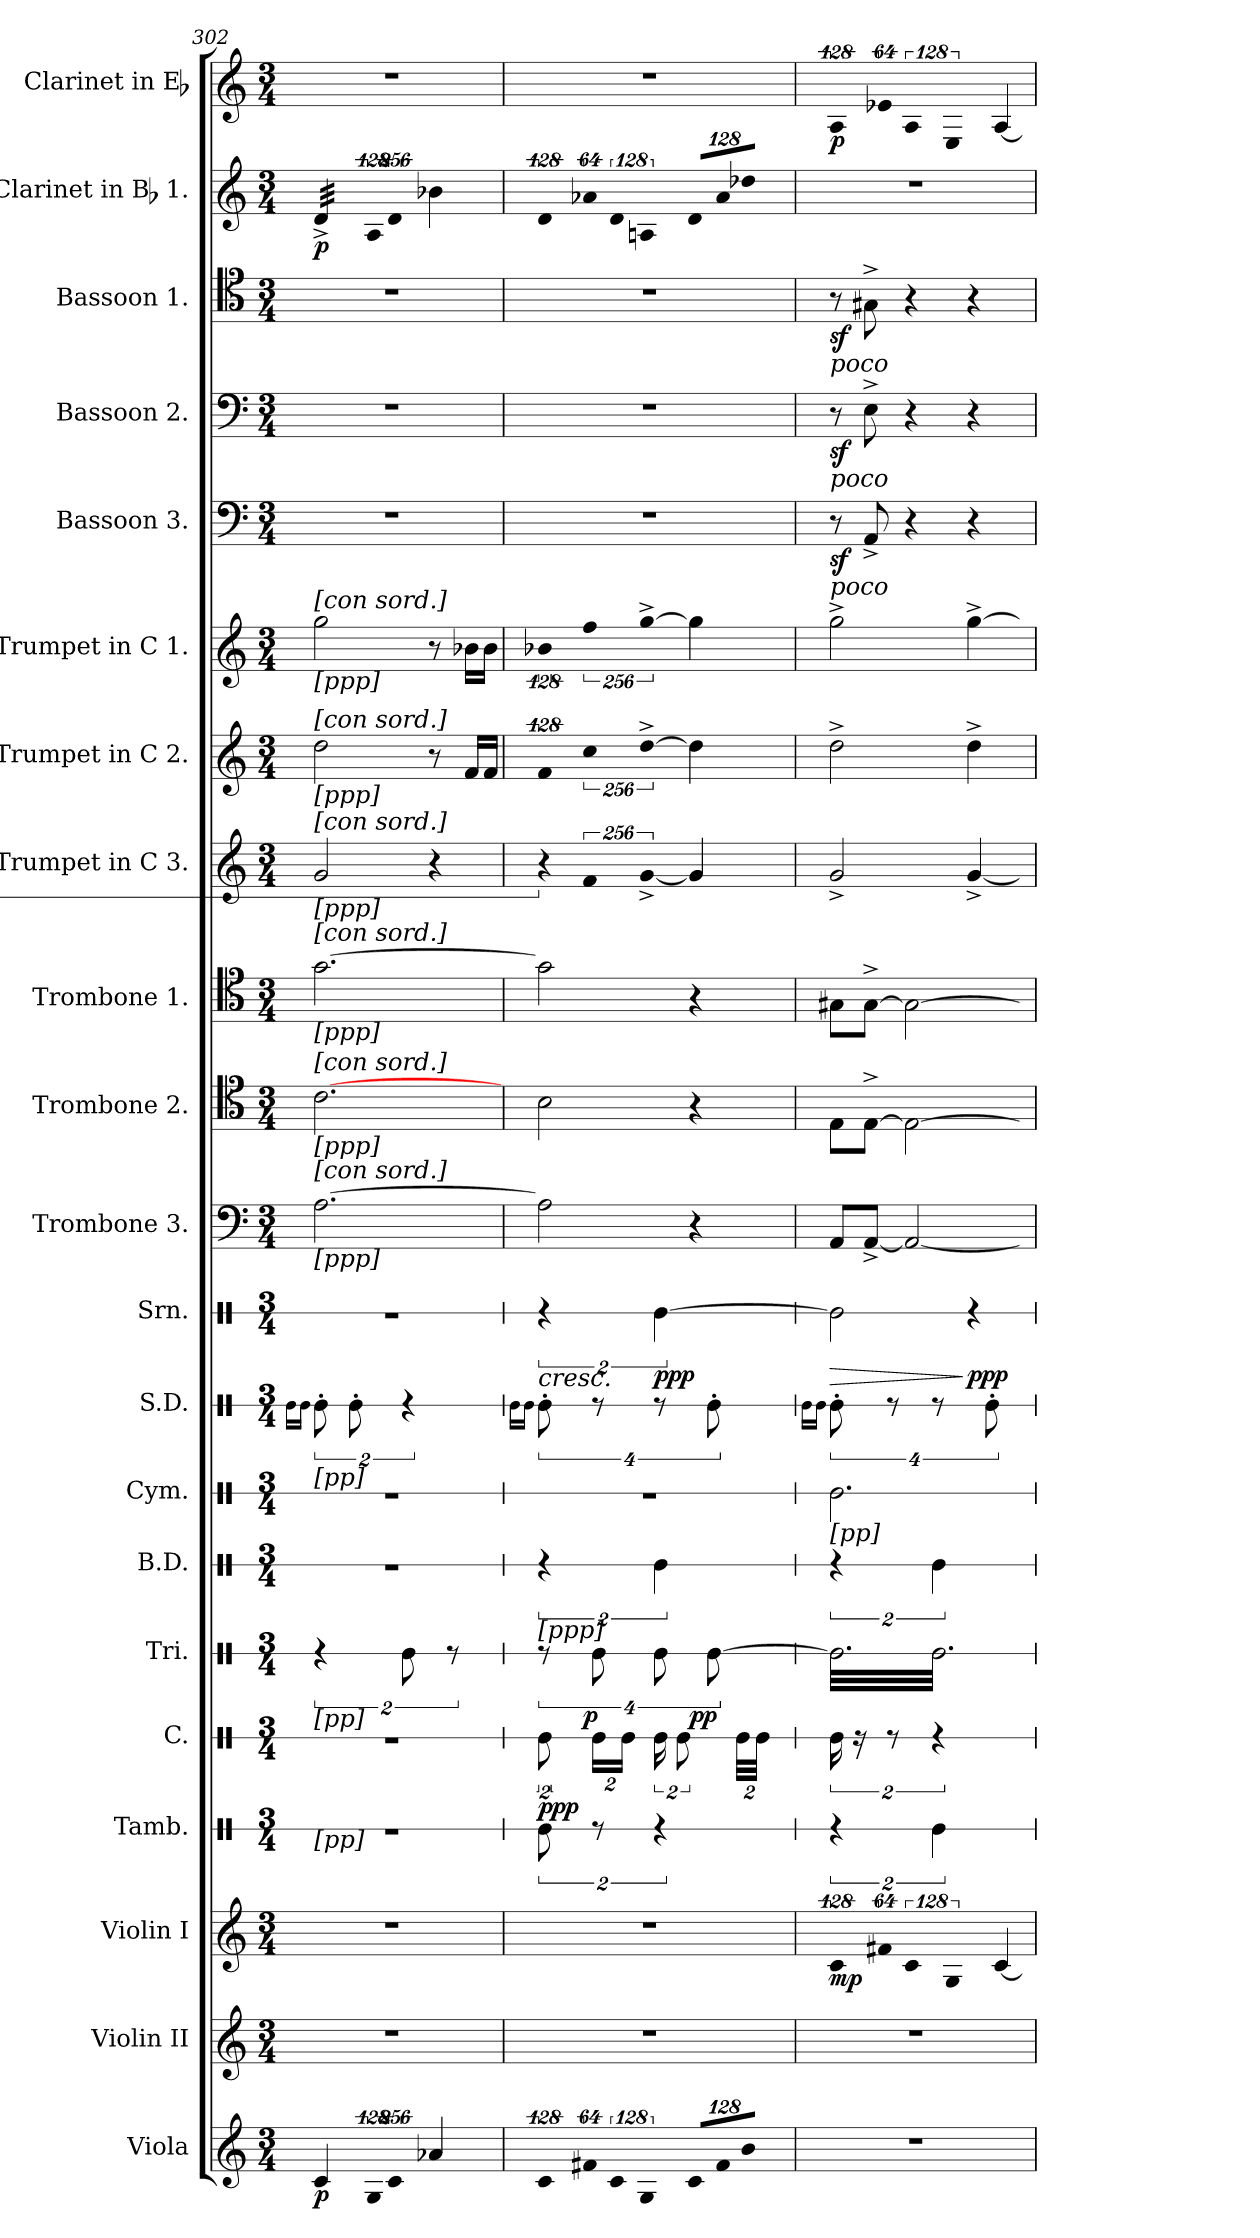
**kern	**dynam	**kern	**kern	**dynam	**kern	**kern	**dynam	**kern	**dynam	**kern	**kern	**kern	**kern	**dynam	**kern	**kern	**kern	**kern	**kern	**kern	**kern	**dynam	**kern	**dynam	**kern	**dynam	**kern	**dynam	**kern	**dynam
*part21	*part21	*part20	*part19	*part19	*part18	*part17	*part17	*part16	*part16	*part15	*part14	*part13	*part12	*part12	*part11	*part10	*part9	*part8	*part7	*part6	*part5	*part5	*part4	*part4	*part3	*part3	*part2	*part2	*part1	*part1
*staff21	*staff21	*staff20	*staff19	*staff19	*staff18	*staff17	*staff17	*staff16	*staff16	*staff15	*staff14	*staff13	*staff12	*staff12	*staff11	*staff10	*staff9	*staff8	*staff7	*staff6	*staff5	*staff5	*staff4	*staff4	*staff3	*staff3	*staff2	*staff2	*staff1	*staff1
*I"Viola	*	*I"Violin II	*I"Violin I	*	*I"Tamb.	*I"C.	*	*I"Tri.	*	*I"B.D.	*I"Cym.	*I"S.D.	*I"Srn.	*	*I"Trombone 3.	*I"Trombone 2.	*I"Trombone 1.	*I"Trumpet in C 3.	*I"Trumpet in C 2.	*I"Trumpet in C 1.	*I"Bassoon 3.	*	*I"Bassoon 2.	*	*I"Bassoon 1.	*	*I"Clarinet in Bb 1.	*	*I"Clarinet in Eb	*
*I'Vla.	*	*I'Vln. II	*I'Vln. I	*	*I'Tamb.	*	*	*I'Tri.	*	*I'B. D.	*I'Cym.	*	*	*	*I'Tbn.	*I'Tbn.	*I'Tbn.	*	*	*	*I'Bsn.	*	*I'Bsn.	*	*I'Bsn.	*	*I'Cl.	*	*	*
!!LO:PB:g=z
*	*	*	*	*	*stria1	*stria1	*	*stria1	*	*stria1	*stria1	*stria1	*stria1	*	*	*	*	*	*	*	*	*	*	*	*	*	*	*	*	*
*clefG2	*	*clefG2	*clefG2	*	*clefX	*clefX	*	*clefX	*	*clefX	*clefX	*clefX	*clefX	*	*clefF4	*clefC4	*clefC4	*clefG2	*clefG2	*clefG2	*clefF4	*	*clefF4	*	*clefC4	*	*clefG2	*	*clefG2	*
*	*	*	*	*	*	*	*	*	*	*	*	*	*	*	*	*	*	*	*	*	*	*	*	*	*	*	*ITrd1c2	*	*ITrd-2c-3	*
*k[]	*	*k[]	*k[]	*	*k[]	*k[]	*	*k[]	*	*k[]	*k[]	*k[]	*k[]	*	*k[]	*k[]	*k[]	*k[]	*k[]	*k[]	*k[]	*	*k[]	*	*k[]	*	*k[b-e-]	*	*k[b-e-a-]	*
*M3/4	*	*M3/4	*M3/4	*	*M3/4	*M3/4	*	*M3/4	*	*M3/4	*M3/4	*M3/4	*M3/4	*	*M3/4	*M3/4	*M3/4	*M3/4	*M3/4	*M3/4	*M3/4	*	*M3/4	*	*M3/4	*	*M3/4	*	*M3/4	*
*MM132	*	*MM132	*MM132	*	*MM132	*MM132	*	*MM132	*	*MM132	*MM132	*MM132	*MM132	*	*MM132	*MM132	*MM132	*MM132	*MM132	*MM132	*MM132	*	*MM132	*	*MM132	*	*MM132	*	*MM132	*
=302	=302	=302	=302	=302	=302	=302	=302	=302	=302	=302	=302	=302	=302	=302	=302	=302	=302	=302	=302	=302	=302	=302	=302	=302	=302	=302	=302	=302	=302	=302
.	.	.	.	.	.	.	.	.	.	.	.	16qRei\LL	.	.	.	.	.	.	.	.	.	.	.	.	.	.	.	.	.	.
.	.	.	.	.	.	.	.	.	.	.	.	16qRei\JJ	.	.	.	.	.	.	.	.	.	.	.	.	.	.	.	.	.	.
!	!	!	!	!	!	!	!	!	!	!	!	!	!	!	!	!	!	!	!	!LO:TX:b:t=[ppp]	!	!	!	!	!	!	!	!	!	!
!	!	!	!	!	!	!	!	!	!	!	!	!	!	!	!	!	!	!	!	!LO:TX:a:t=[con sord.]	!	!	!	!	!	!	!	!	!	!
!	!	!	!	!	!	!	!	!	!	!	!	!	!	!	!	!	!	!	!LO:TX:b:t=[ppp]	!	!	!	!	!	!	!	!	!	!	!
!	!	!	!	!	!	!	!	!	!	!	!	!	!	!	!	!	!	!	!LO:TX:a:t=[con sord.]	!	!	!	!	!	!	!	!	!	!	!
!	!	!	!	!	!	!	!	!	!	!	!	!	!	!	!	!	!	!LO:TX:b:t=[ppp]	!	!	!	!	!	!	!	!	!	!	!	!
!	!	!	!	!	!	!	!	!	!	!	!	!	!	!	!	!	!	!LO:TX:a:t=[con sord.]	!	!	!	!	!	!	!	!	!	!	!	!
!	!	!	!	!	!	!	!	!	!	!	!	!	!	!	!	!	!LO:TX:b:t=[ppp]	!	!	!	!	!	!	!	!	!	!	!	!	!
!	!	!	!	!	!	!	!	!	!	!	!	!	!	!	!	!	!LO:TX:a:t=[con sord.]	!	!	!	!	!	!	!	!	!	!	!	!	!
!	!	!	!	!	!	!	!	!	!	!	!	!	!	!	!	!LO:TX:b:t=[ppp]	!	!	!	!	!	!	!	!	!	!	!	!	!	!
!	!	!	!	!	!	!	!	!	!	!	!	!	!	!	!	!LO:TX:a:t=[con sord.]	!	!	!	!	!	!	!	!	!	!	!	!	!	!
!	!	!	!	!	!	!	!	!	!	!	!	!	!	!	!LO:TX:b:t=[ppp]	!	!	!	!	!	!	!	!	!	!	!	!	!	!	!
!	!	!	!	!	!	!	!	!	!	!	!	!	!	!	!LO:TX:a:t=[con sord.]	!	!	!	!	!	!	!	!	!	!	!	!	!	!	!
!	!	!	!	!	!	!	!	!	!	!	!	!LO:TX:b:t=[pp]	!	!	!	!	!	!	!	!	!	!	!	!	!	!	!	!	!	!
!	!	!	!	!	!	!	!	!LO:TX:b:t=[pp]	!	!	!	!	!	!	!	!	!	!	!	!	!	!	!	!	!	!	!	!	!	!
!	!	!	!	!	!LO:TX:b:t=[pp]	!	!	!	!	!	!	!	!	!	!	!	!	!	!	!	!	!	!	!	!	!	!	!	!	!
!	!	!LO:N:vis=1	!LO:N:vis=1	!	!LO:N:vis=1	!LO:N:vis=1	!	!	!	!LO:N:vis=1	!LO:N:vis=1	!	!LO:N:vis=1	!	!	!	!	!	!	!	!LO:N:vis=1	!	!LO:N:vis=1	!	!LO:N:vis=1	!	!	!	!LO:N:vis=1	!
*	*	*	*	*	*	*	*	*	*	*	*	*	*	*	*	*	*	*	*	*	*	*	*	*	*	*	*tremolo	*	*	*
4ci/	p	2.r	2.r	.	2.r	2.r	.	8%3r	.	2.r	2.r	16%3Re'i\	2.r	.	[>2.Ai\	[>2.ci\	[>2.gi\	2gi/	2ddi\	2ggi\	2.r	.	2.r	.	2.r	.	(32c^i/LLL	p	2.r	.
.	.	.	.	.	.	.	.	.	.	.	.	.	.	.	.	.	.	.	.	.	.	.	.	.	.	.	(32c^i/	.	.	.
.	.	.	.	.	.	.	.	.	.	.	.	.	.	.	.	.	.	.	.	.	.	.	.	.	.	.	(32c^i/	.	.	.
.	.	.	.	.	.	.	.	.	.	.	.	.	.	.	.	.	.	.	.	.	.	.	.	.	.	.	(32c^i/	.	.	.
.	.	.	.	.	.	.	.	.	.	.	.	.	.	.	.	.	.	.	.	.	.	.	.	.	.	.	(32c^i/	.	.	.
.	.	.	.	.	.	.	.	.	.	.	.	.	.	.	.	.	.	.	.	.	.	.	.	.	.	.	(32c^i/	.	.	.
.	.	.	.	.	.	.	.	.	.	.	.	16%3Re'i\	.	.	.	.	.	.	.	.	.	.	.	.	.	.	(32c^i/	.	.	.
.	.	.	.	.	.	.	.	.	.	.	.	.	.	.	.	.	.	.	.	.	.	.	.	.	.	.	(32c^i/JJJ	.	.	.
*	*	*	*	*	*	*	*	*	*	*	*	*	*	*	*	*	*	*	*	*	*	*	*	*	*	*	*Xtremolo	*	*	*
!LO:N:vis=8	!	!	!	!	!	!	!	!	!	!	!	!	!	!	!	!	!	!	!	!	!	!	!	!	!	!	!LO:N:vis=8	!	!	!
1024%85Gi/	.	.	.	.	.	.	.	.	.	.	.	.	.	.	.	.	.	.	.	.	.	.	.	.	.	.	1024%85Gi/	.	.	.
!LO:N:vis=4	!	!	!	!	!	!	!	!	!	!	!	!	!	!	!	!	!	!	!	!	!	!	!	!	!	!	!LO:N:vis=4	!	!	!
1024%171ci/	.	.	.	.	.	.	.	.	.	.	.	.	.	.	.	.	.	.	.	.	.	.	.	.	.	.	1024%171ci/	.	.	.
.	.	.	.	.	.	.	.	16%3Rei\	.	.	.	8%3r	.	.	.	.	.	.	.	.	.	.	.	.	.	.	.	.	.	.
4a-Xi/	.	.	.	.	.	.	.	.	.	.	.	.	.	.	.	.	.	4r	8r	8r	.	.	.	.	.	.	4a-Xi\	.	.	.
.	.	.	.	.	.	.	.	16%3r	.	.	.	.	.	.	.	.	.	.	.	.	.	.	.	.	.	.	.	.	.	.
.	.	.	.	.	.	.	.	.	.	.	.	.	.	.	.	.	.	.	16fi/LL	16b-Xi\LL	.	.	.	.	.	.	.	.	.	.
.	.	.	.	.	.	.	.	.	.	.	.	.	.	.	.	.	.	.	16fi/JJ	16b-i\JJ	.	.	.	.	.	.	.	.	.	.
=303	=303	=303	=303	=303	=303	=303	=303	=303	=303	=303	=303	=303	=303	=303	=303	=303	=303	=303	=303	=303	=303	=303	=303	=303	=303	=303	=303	=303	=303	=303
.	.	.	.	.	.	.	.	.	.	.	.	16qRei\LL	.	.	.	.	.	.	.	.	.	.	.	.	.	.	.	.	.	.
.	.	.	.	.	.	.	.	.	.	.	.	16qRei\JJ	.	.	.	.	.	.	.	.	.	.	.	.	.	.	.	.	.	.
!	!	!	!	!	!	!	!	!	!	!LO:TX:b:t=[ppp]	!	!	!	!	!	!	!	!	!	!	!	!	!	!	!	!	!	!	!	!
!LO:N:vis=4	!	!LO:N:vis=1	!LO:N:vis=1	!	!	!	!	!	!	!	!LO:N:vis=1	!	!	!LO:HP:b	!	!	!	!LO:N:vis=4	!LO:N:vis=4	!LO:N:vis=4	!LO:N:vis=1	!	!LO:N:vis=1	!	!LO:N:vis=1	!	!LO:N:vis=4	!	!LO:N:vis=1	!
*	*	*	*	*	*	*	*	*^	*	*	*	*	*	*	*	*	*	*	*	*	*	*	*	*	*	*	*	*	*	*
*	*	*	*	*	*	*	*	*	*^	*	*	*	*	*	*	*	*	*	*	*	*	*	*	*	*	*	*	*	*	*	*
512%85ci/	.	2.r	2.r	.	16%3Re@6004799503160661%140737488355328@i\	16%3Rei\	ppp	16%3r	8ryy	2ryy	.	8%3r	2.r	16%3Re'i\	8%3r	<	2Ai\]	2Bi\	2gi\]	512%85r	512%85fi/	512%85b-Xi\	2.r	.	2.r	.	2.r	.	512%85ci/	.	2.r	.
.	.	.	.	.	.	.	.	.	32ryy	.	.	.	.	.	.	.	.	.	.	.	.	.	.	.	.	.	.	.	.	.	.	.
.	.	.	.	.	.	.	.	.	128ryy	.	.	.	.	.	.	.	.	.	.	.	.	.	.	.	.	.	.	.	.	.	.	.
.	.	.	.	.	.	.	.	.	512ryy	.	.	.	.	.	.	.	.	.	.	.	.	.	.	.	.	.	.	.	.	.	.	.
!LO:N:vis=8	!	!	!	!	!	!	!	!	!	!	!	!	!	!	!	!	!	!	!	!LO:N:vis=4	!LO:N:vis=4	!LO:N:vis=4	!	!	!	!	!	!	!LO:N:vis=8	!	!	!
512%43f#Xi/	.	.	.	.	.	.	.	.	2ryy	.	p	.	.	.	.	.	.	.	.	1024%171fi/	1024%171cci\	1024%171ffi\	.	.	.	.	.	.	512%43g-Xi/	.	.	.
.	.	.	.	.	16%3r	32%3Rei\L	.	16%3Rei\	.	.	.	.	.	16%3r	.	.	.	.	.	.	.	.	.	.	.	.	.	.	.	.	.	.
!LO:N:vis=8	!	!	!	!	!	!	!	!	!	!	!	!	!	!	!	!	!	!	!	!	!	!	!	!	!	!	!	!	!LO:N:vis=8	!	!	!
1024%85ci/	.	.	.	.	.	.	.	.	.	.	.	.	.	.	.	.	.	.	.	.	.	.	.	.	.	.	.	.	1024%85ci/	.	.	.
.	.	.	.	.	.	32%3Rei\J	.	.	.	.	.	.	.	.	.	.	.	.	.	.	.	.	.	.	.	.	.	.	.	.	.	.
!LO:N:vis=4	!	!	!	!	!	!	!	!	!	!	!	!	!	!	!	!	!	!	!	!LO:N:vis=4	!LO:N:vis=4	!LO:N:vis=4	!	!	!	!	!	!	!LO:N:vis=4	!	!	!
1024%171Gi/	.	.	.	.	.	.	.	.	.	.	.	.	.	.	.	.	.	.	.	[<1024%171g^i/	[>1024%171dd^i\	[>1024%171gg^i\	.	.	.	.	.	.	1024%171Gni/	.	.	.
.	.	.	.	.	8%3r	32%3Rei\	.	16%3Rei\	.	.	.	8%3Rei\	.	16%3r	[>8%3Rei\	ppp	.	.	.	.	.	.	.	.	.	.	.	.	.	.	.	.
.	.	.	.	.	.	16%3Rei\	.	.	.	.	.	.	.	.	.	.	.	.	.	.	.	.	.	.	.	.	.	.	.	.	.	.
*Xbrackettup	*	*	*	*	*	*	*	*	*	*	*	*	*	*	*	*	*	*	*	*	*	*	*	*	*	*	*	*	*	*	*	*
!LO:N:vis=8	!	!	!	!	!	!	!	!	!	!	!	!	!	!	!	!	!	!	!	!	!	!	!	!	!	!	!	!	!	!	!	!
*	*	*	*	*	*	*	*	*	*	*	*	*	*	*	*	*	*	*	*	*	*	*	*	*	*	*	*	*	*Xbrackettup	*	*	*
!	!	!	!	!	!	!	!	!	!	!	!	!	!	!	!	!	!	!	!	!	!	!	!	!	!	!	!	!	!LO:N:vis=8	!	!	!
1024%85ci/L	.	.	.	.	.	.	.	.	.	4ryy	pp	.	.	.	.	.	4r	4r	4r	4gi/]	4ddi\]	4ggi\]	.	.	.	.	.	.	1024%85ci/L	.	.	.
.	.	.	.	.	.	.	.	[>16%3Re@6004799503160661%140737488355328@i\	.	.	.	.	.	16%3Re'i\	.	.	.	.	.	.	.	.	.	.	.	.	.	.	.	.	.	.
!LO:N:vis=8	!	!	!	!	!	!	!	!	!	!	!	!	!	!	!	!	!	!	!	!	!	!	!	!	!	!	!	!	!LO:N:vis=8	!	!	!
1024%85f#i/	.	.	.	.	.	.	.	.	.	.	.	.	.	.	.	.	.	.	.	.	.	.	.	.	.	.	.	.	1024%85g-i/	.	.	.
.	.	.	.	.	.	64%3Rei\LL	.	.	.	.	.	.	.	.	.	.	.	.	.	.	.	.	.	.	.	.	.	.	.	.	.	.
!LO:N:vis=8	!	!	!	!	!	!	!	!	!	!	!	!	!	!	!	!	!	!	!	!	!	!	!	!	!	!	!	!	!LO:N:vis=8	!	!	!
512%43bi/J	.	.	.	.	.	.	.	.	16ryy	.	.	.	.	.	.	.	.	.	.	.	.	.	.	.	.	.	.	.	512%43cc-Xi/J)	.	.	.
.	.	.	.	.	.	64%3Rei\JJ	.	.	.	.	.	.	.	.	.	.	.	.	.	.	.	.	.	.	.	.	.	.	.	.	.	.
.	.	.	.	.	.	.	.	.	64ryy	.	.	.	.	.	.	.	.	.	.	.	.	.	.	.	.	.	.	.	.	.	.	.
.	.	.	.	.	.	.	.	.	256.ryy	.	.	.	.	.	.	.	.	.	.	.	.	.	.	.	.	.	.	.	.	.	.	.
.	.	.	.	.	.	.	.	.	.	.	.	.	.	.	.	[	.	.	.	.	.	.	.	.	.	.	.	.	.	.	.	.
*	*	*	*	*	*	*	*	*v	*v	*v	*	*	*	*	*	*	*	*	*	*	*	*	*	*	*	*	*	*	*	*	*	*
=304	=304	=304	=304	=304	=304	=304	=304	=304	=304	=304	=304	=304	=304	=304	=304	=304	=304	=304	=304	=304	=304	=304	=304	=304	=304	=304	=304	=304	=304	=304
.	.	.	.	.	.	.	.	.	.	.	.	16qRei\LL	.	.	.	.	.	.	.	.	.	.	.	.	.	.	.	.	.	.
.	.	.	.	.	.	.	.	.	.	.	.	16qRei\JJ	.	.	.	.	.	.	.	.	.	.	.	.	.	.	.	.	.	.
*	*	*	*	*	*	*	*	*	*	*	*	*	*	*	*	*clefF4	*clefF4	*	*	*	*	*	*	*	*clefF4	*	*	*	*	*
!	!	!	!	!	!	!	!	!	!	!	!	!	!	!	!	!	!	!	!	!	!	!	!	!	!LO:TX:b:i:t=poco	!	!	!	!	!
!	!	!	!	!	!	!	!	!	!	!	!	!	!	!	!	!	!	!	!	!	!	!	!LO:TX:b:i:t=poco	!	!	!	!	!	!	!
!	!	!	!	!	!	!	!	!	!	!	!	!	!	!	!	!	!	!	!	!	!LO:TX:b:i:t=poco	!	!	!	!	!	!	!	!	!
!	!	!	!	!	!	!	!	!	!	!	!LO:TX:b:t=[pp]	!	!	!	!	!	!	!	!	!	!	!	!	!	!	!	!	!	!	!
!LO:N:vis=1	!	!LO:N:vis=1	!LO:N:vis=4	!	!	!	!	!	!	!	!	!	!	!LO:HP:b	!	!	!	!	!	!	!	!	!	!	!	!	!LO:N:vis=1	!	!LO:N:vis=4	!
*	*	*	*	*	*	*	*	*tremolo	*	*	*	*	*	*	*	*	*	*	*	*	*	*	*	*	*	*	*	*	*	*
2.r	.	2.r	512%85ci/	mp	8%3r	32%3Rei\	.	32Rei\]LLL	.	8%3r	2.Rei\	16%3Re'i\	2Rei\]	>	8AAi/L	8Ei\L	8G#Xi\L	2g^i/	2dd^i\	2gg^i\	8r	sf	8r	sf	8r	sf	2.r	.	512%85ci/	p
.	.	.	.	.	.	.	.	32Rei\	.	.	.	.	.	.	.	.	.	.	.	.	.	.	.	.	.	.	.	.	.	.
.	.	.	.	.	.	.	.	32Rei\	.	.	.	.	.	.	.	.	.	.	.	.	.	.	.	.	.	.	.	.	.	.
.	.	.	.	.	.	32%3r	.	32Rei\	.	.	.	.	.	.	.	.	.	.	.	.	.	.	.	.	.	.	.	.	.	.
.	.	.	.	.	.	.	.	32Rei\	.	.	.	.	.	.	[<8AA^i/J	[>8E^i\J	[>8G#^i\J	.	.	.	8AA^i/	.	8E^i\	.	8G#X^i\	.	.	.	.	.
.	.	.	.	.	.	.	.	32Rei\	.	.	.	.	.	.	.	.	.	.	.	.	.	.	.	.	.	.	.	.	.	.
!	!	!	!LO:N:vis=8	!	!	!	!	!	!	!	!	!	!	!	!	!	!	!	!	!	!	!	!	!	!	!	!	!	!LO:N:vis=8	!
.	.	.	512%43f#Xi/	.	.	.	.	.	.	.	.	.	.	.	.	.	.	.	.	.	.	.	.	.	.	.	.	.	512%43g-Xi/	.
.	.	.	.	.	.	16%3r	.	32Rei\	.	.	.	16%3r	.	.	.	.	.	.	.	.	.	.	.	.	.	.	.	.	.	.
.	.	.	.	.	.	.	.	32Rei\	.	.	.	.	.	.	.	.	.	.	.	.	.	.	.	.	.	.	.	.	.	.
!	!	!	!LO:N:vis=4	!	!	!	!	!	!	!	!	!	!	!	!	!	!	!	!	!	!	!	!	!	!	!	!	!	!LO:N:vis=4	!
.	.	.	512%85ci/	.	.	.	.	32Rei\	.	.	.	.	.	.	2AAi/_<	2Ei\_>	2G#i\_>	.	.	.	4r	.	4r	.	4r	.	.	.	512%85ci/	.
.	.	.	.	.	.	.	.	32Rei\	.	.	.	.	.	.	.	.	.	.	.	.	.	.	.	.	.	.	.	.	.	.
.	.	.	.	.	.	.	.	32Rei\	.	.	.	.	.	.	.	.	.	.	.	.	.	.	.	.	.	.	.	.	.	.
.	.	.	.	.	.	.	.	32Rei\	.	.	.	.	.	.	.	.	.	.	.	.	.	.	.	.	.	.	.	.	.	.
.	.	.	.	.	8%3Re@6004799503160661%140737488355328@i\	8%3r	.	32Rei\	.	8%3Rei\	.	16%3r	.	.	.	.	.	.	.	.	.	.	.	.	.	.	.	.	.	.
.	.	.	.	.	.	.	.	32Rei\	.	.	.	.	.	.	.	.	.	.	.	.	.	.	.	.	.	.	.	.	.	.
!	!	!	!LO:N:vis=8	!	!	!	!	!	!	!	!	!	!	!	!	!	!	!	!	!	!	!	!	!	!	!	!	!	!LO:N:vis=8	!
.	.	.	512%43Gi/	.	.	.	.	.	.	.	.	.	.	.	.	.	.	.	.	.	.	.	.	.	.	.	.	.	512%43Gi/	.
.	.	.	.	.	.	.	.	32Rei\	.	.	.	.	.	.	.	.	.	.	.	.	.	.	.	.	.	.	.	.	.	.
.	.	.	.	.	.	.	.	32Rei\	.	.	.	.	.	.	.	.	.	.	.	.	.	.	.	.	.	.	.	.	.	.
.	.	.	[<4ci/	.	.	.	.	32Rei\	.	.	.	.	4r	] ppp	.	.	.	[<4g^i/	4dd^i\	[>4gg^i\	4r	.	4r	.	4r	.	.	.	[<4ci/	.
.	.	.	.	.	.	.	.	32Rei\	.	.	.	.	.	.	.	.	.	.	.	.	.	.	.	.	.	.	.	.	.	.
.	.	.	.	.	.	.	.	32Rei\	.	.	.	16%3Re'i\	.	.	.	.	.	.	.	.	.	.	.	.	.	.	.	.	.	.
.	.	.	.	.	.	.	.	32Rei\	.	.	.	.	.	.	.	.	.	.	.	.	.	.	.	.	.	.	.	.	.	.
.	.	.	.	.	.	.	.	32Rei\	.	.	.	.	.	.	.	.	.	.	.	.	.	.	.	.	.	.	.	.	.	.
.	.	.	.	.	.	.	.	32Rei\	.	.	.	.	.	.	.	.	.	.	.	.	.	.	.	.	.	.	.	.	.	.
.	.	.	.	.	.	.	.	32Rei\	.	.	.	.	.	.	.	.	.	.	.	.	.	.	.	.	.	.	.	.	.	.
.	.	.	.	.	.	.	.	32Rei\JJJ	.	.	.	.	.	.	.	.	.	.	.	.	.	.	.	.	.	.	.	.	.	.
*	*	*	*	*	*	*	*	*Xtremolo	*	*	*	*	*	*	*	*	*	*	*	*	*	*	*	*	*	*	*	*	*	*
=	=	=	=	=	=	=	=	=	=	=	=	=	=	=	=	=	=	=	=	=	=	=	=	=	=	=	=	=	=	=
*-	*-	*-	*-	*-	*-	*-	*-	*-	*-	*-	*-	*-	*-	*-	*-	*-	*-	*-	*-	*-	*-	*-	*-	*-	*-	*-	*-	*-	*-	*-
